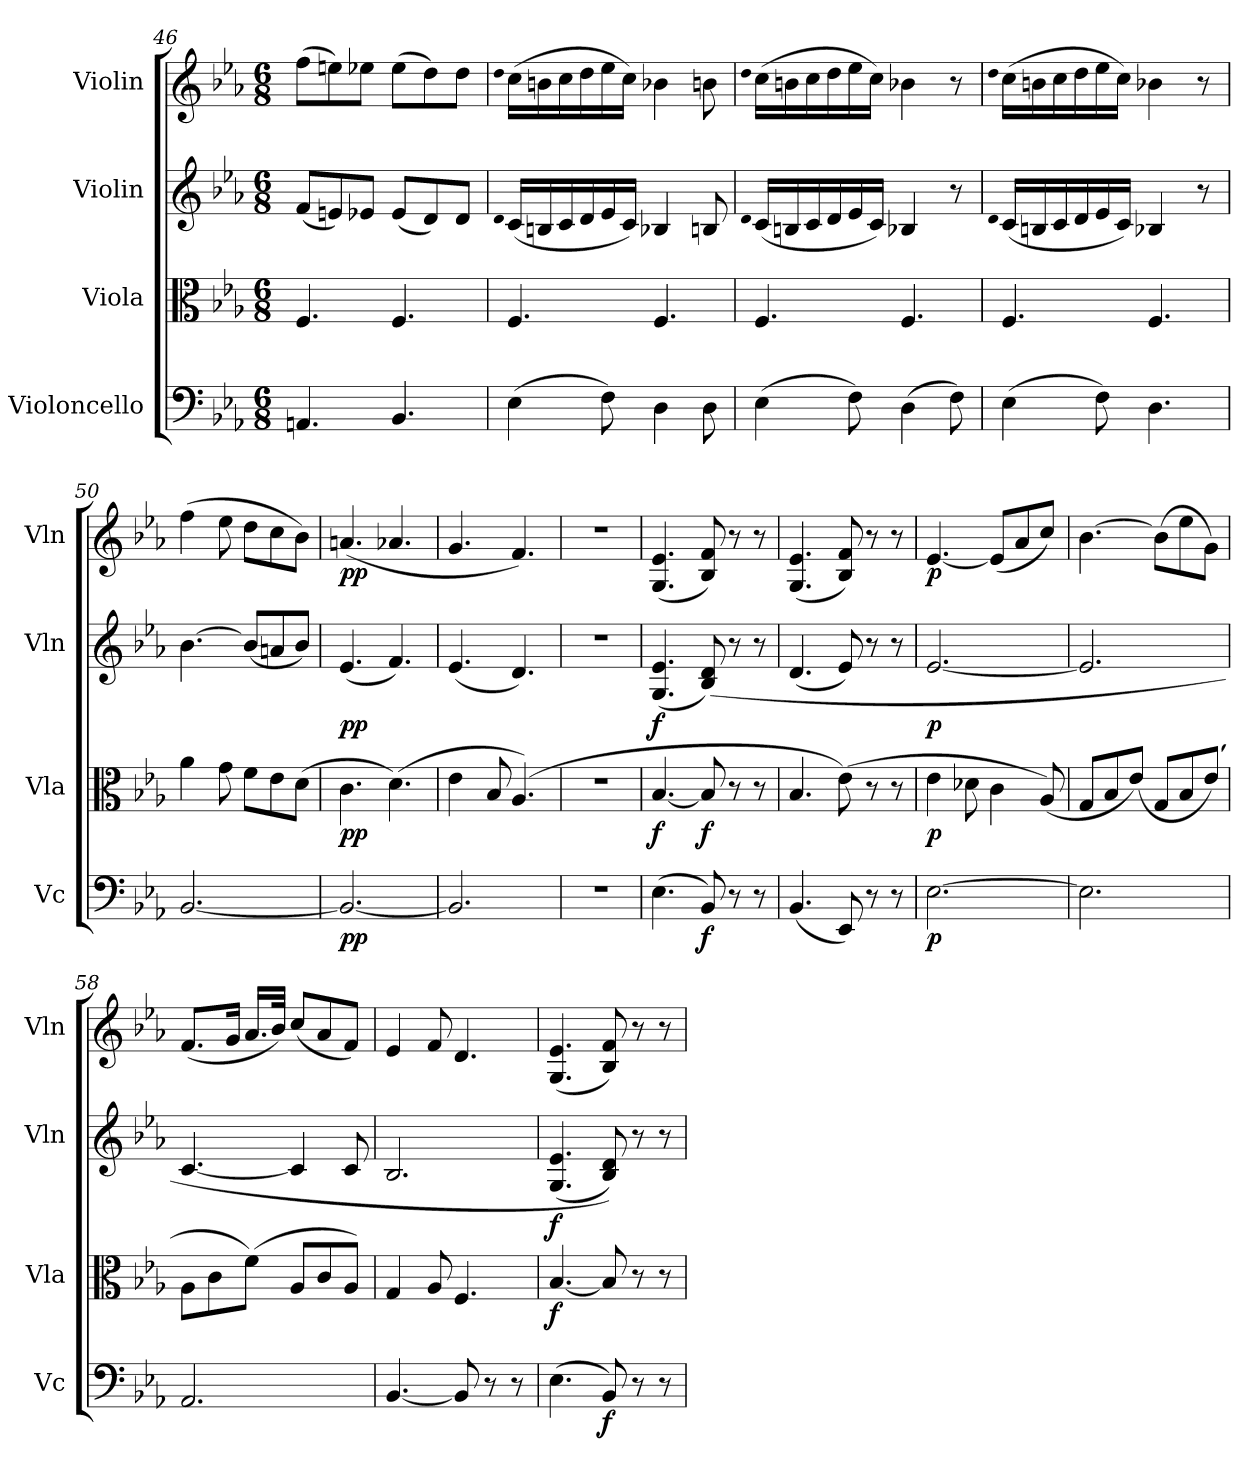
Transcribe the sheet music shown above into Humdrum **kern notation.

**kern	**dynam	**kern	**dynam	**kern	**dynam	**kern	**dynam
*part4	*part4	*part3	*part3	*part2	*part2	*part1	*part1
*staff4	*staff4	*staff3	*staff3	*staff2	*staff2	*staff1	*staff1
*I"Violoncello	*	*I"Viola	*	*I"Violin	*	*I"Violin	*
*I'Vc	*	*I'Vla	*	*I'Vln	*	*I'Vln	*
*clefF4	*	*clefC3	*	*clefG2	*	*clefG2	*
*k[b-e-a-]	*	*k[b-e-a-]	*	*k[b-e-a-]	*	*k[b-e-a-]	*
*M6/8	*	*M6/8	*	*M6/8	*	*M6/8	*
=46	=46	=46	=46	=46	=46	=46	=46
4.AAn/	.	4.F/	.	(8f/L	.	(8ff\L	.
.	.	.	.	8en/)	.	8een\)	.
.	.	.	.	8e-X/J	.	8ee-X\J	.
4.BB-/	.	4.F/	.	(8e-/L	.	(8ee-\L	.
.	.	.	.	8d/)	.	8dd\)	.
.	.	.	.	8d/J	.	8dd\J	.
=47	=47	=47	=47	=47	=47	=47	=47
.	.	.	.	qd	.	qdd	.
(4E-\	.	4.F/	.	(16c/LL	.	(16cc\LL	.
.	.	.	.	16Bn/	.	16bn\	.
.	.	.	.	16c/	.	16cc\	.
.	.	.	.	16d/	.	16dd\	.
8F\)	.	.	.	16e-/	.	16ee-\	.
.	.	.	.	16c/JJ)	.	16cc\JJ)	.
4D\	.	4.F/	.	4B-X/	.	4b-X\	.
8D\	.	.	.	8Bn/	.	8bn\	.
=48	=48	=48	=48	=48	=48	=48	=48
.	.	.	.	qd	.	qdd	.
(4E-\	.	4.F/	.	(16c/LL	.	(16cc\LL	.
.	.	.	.	16Bn/	.	16bn\	.
.	.	.	.	16c/	.	16cc\	.
.	.	.	.	16d/	.	16dd\	.
8F\)	.	.	.	16e-/	.	16ee-\	.
.	.	.	.	16c/JJ)	.	16cc\JJ)	.
(4D\	.	4.F/	.	4B-X/	.	4b-X\	.
8F\)	.	.	.	8r	.	8r	.
=49	=49	=49	=49	=49	=49	=49	=49
.	.	.	.	qd	.	qdd	.
(4E-\	.	4.F/	.	(16c/LL	.	(16cc\LL	.
.	.	.	.	16Bn/	.	16bn\	.
.	.	.	.	16c/	.	16cc\	.
.	.	.	.	16d/	.	16dd\	.
8F\)	.	.	.	16e-/	.	16ee-\	.
.	.	.	.	16c/JJ)	.	16cc\JJ)	.
4.D\	.	4.F/	.	4B-X/	.	4b-X\	.
.	.	.	.	8r	.	8r	.
=50	=50	=50	=50	=50	=50	=50	=50
[2.BB-/	.	4a-\	.	[4.b-\	.	(4ff\	.
.	.	8g\	.	.	.	8ee-\	.
.	.	8f\L	.	(8b-/L]	.	8dd\L	.
.	.	8e-\	.	8an/	.	8cc\	.
.	.	(8d\J	.	8b-/J)	.	8b-\J)	.
=51	=51	=51	=51	=51	=51	=51	=51
2.BB-/_	pp	4.c\	pp	(4.e-/	pp	(4.an/	pp
.	.	(4.d\)	.	4.f/)	.	4.a-X/	.
=52	=52	=52	=52	=52	=52	=52	=52
2.BB-/]	.	4e-\	.	(4.e-/	.	4.g/	.
.	.	8B-/	.	.	.	.	.
.	.	(4.A-/)	.	4.d/)	.	4.f/)	.
=53	=53	=53	=53	=53	=53	=53	=53
2.r	.	2.r	.	2.r	.	2.r	.
=54	=54	=54	=54	=54	=54	=54	=54
(4.E-\	.	[4.B-/	f	(4.G/ 4.e-/	f	(4.G/ 4.e-/	.
8BB-/)	f	8B-/]	f	(8B-/ 8d/)	.	8B-/ 8f/)	.
8r	.	8r	.	8r	.	8r	.
8r	.	8r	.	8r	.	8r	.
=55	=55	=55	=55	=55	=55	=55	=55
(4.BB-/	.	4.B-/	.	(4.d/	.	(4.G/ 4.e-/	.
8EE-/)	.	(8e-\)	.	8e-/)	.	8B-/ 8f/)	.
8r	.	8r	.	8r	.	8r	.
8r	.	8r	.	8r	.	8r	.
=56	=56	=56	=56	=56	=56	=56	=56
[2.E-\	p	4e-\	p	[2.e-/	p	[4.e-/	p
.	.	8d-X\	.	.	.	.	.
.	.	4c\	.	.	.	(8e-/L]	.
.	.	.	.	.	.	8a-/	.
.	.	(8A-/)	.	.	.	8cc/J)	.
=57	=57	=57	=57	=57	=57	=57	=57
2.E-\]	.	8G/L	.	2.e-/]	.	[4.b-\	.
.	.	8B-/	.	.	.	.	.
.	.	(8e-/J)	.	.	.	.	.
.	.	8G/L	.	.	.	(8b-\L]	.
.	.	8B-/	.	.	.	8ee-\	.
.	.	(8e-/J)	.	.	.	8g\J)	.
=58	=58	=58	=58	=58	=58	=58	=58
2.AA-/	.	8A-\L	.	[4.c/	.	(8.f/L	.
.	.	8c\	.	.	.	.	.
.	.	.	.	.	.	16g/Jk	.
.	.	(8f\J)	.	.	.	16.a-/LL	.
.	.	.	.	.	.	32b-/JJk)	.
.	.	8A-/L	.	4c/]	.	(8cc/L	.
.	.	8c/	.	.	.	8a-/	.
.	.	8A-/J)	.	8c/	.	8f/J)	.
=59	=59	=59	=59	=59	=59	=59	=59
[4.BB-/	.	4G/	.	2.B-/	.	4e-/	.
.	.	8A-/	.	.	.	8f/	.
8BB-/]	.	4.F/	.	.	.	4.d/	.
8r	.	.	.	.	.	.	.
8r	.	.	.	.	.	.	.
=60	=60	=60	=60	=60	=60	=60	=60
(4.E-\	.	[4.B-/	f	(4.G/ 4.e-/	f	(4.G/ 4.e-/	.
8BB-/)	f	8B-/]	.	8B-/ 8d/))	.	8B-/ 8f/)	.
8r	.	8r	.	8r	.	8r	.
8r	.	8r	.	8r	.	8r	.
=	=	=	=	=	=	=	=
*-	*-	*-	*-	*-	*-	*-	*-
